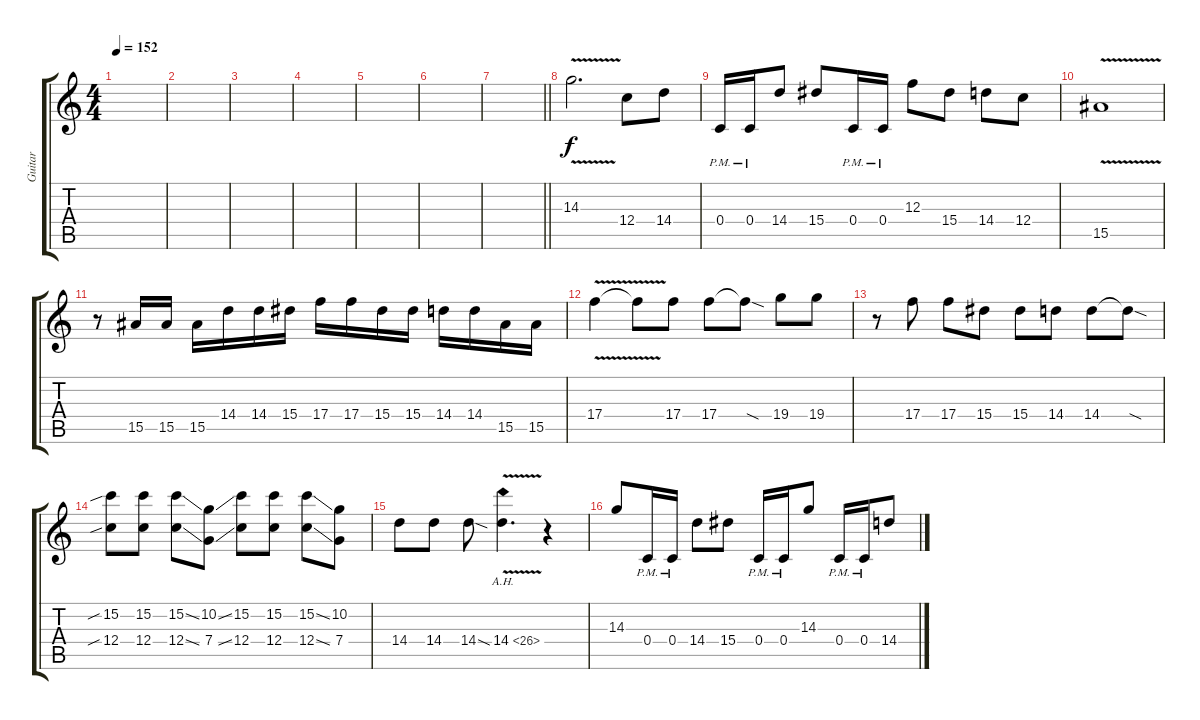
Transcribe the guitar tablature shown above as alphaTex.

\track ("Guitar" "Guitar") {instrument distortionguitar}
\staff {score tabs}
\tuning (D4 A3 F3 C3 G2 C2) {hide}
\ts (4 4)
\tempo 152
\clef g2
\ks c
|
|
|
|
|
|
\barLineRight lightlight
|
\section ("" " ")
14.3{v}.2{d} 12.4.8 14.4.8 |
0.4{pm}.16 0.4{pm}.16 14.4.8 15.4.8 0.4{pm}.16 0.4{pm}.16 12.3.8 15.4.8 14.4.8 12.4.8 |
15.5{v}.1 |
r.8 15.5.16 15.5.16 15.5.16 14.4.16 14.4.16 15.4.16 17.4.16 17.4.16 15.4.16 15.4.16 14.4.16 14.4.16 15.5.16 15.5.16 |
17.4{v}.4 17.4{t}.8 17.4.8 17.4.8 17.4{sod t}.8 19.4.8 19.4.8 |
r.8 17.4.8 17.4.8 15.4.8 15.4.8 14.4.8 14.4.8 14.4{sod t}.8 |
(15.2{sib} 12.4{sib}).8 (15.2 12.4).8 (15.2{ss} 12.4{ss}).8 (10.2{ss} 7.4{ss}).8 (15.2 12.4).8 (15.2 12.4).8 (15.2{ss} 12.4{ss}).8 (10.2 7.4).8 |
14.4.8 14.4.8 14.4{sod}.8 14.4{ah 12 v}.4{d} r.4 |
14.3.8 0.4{pm}.16 0.4{pm}.16 14.4.8 15.4.8 0.4{pm}.16 0.4{pm}.16 14.3.8 0.4{pm}.16 0.4{pm}.16 14.4.8
